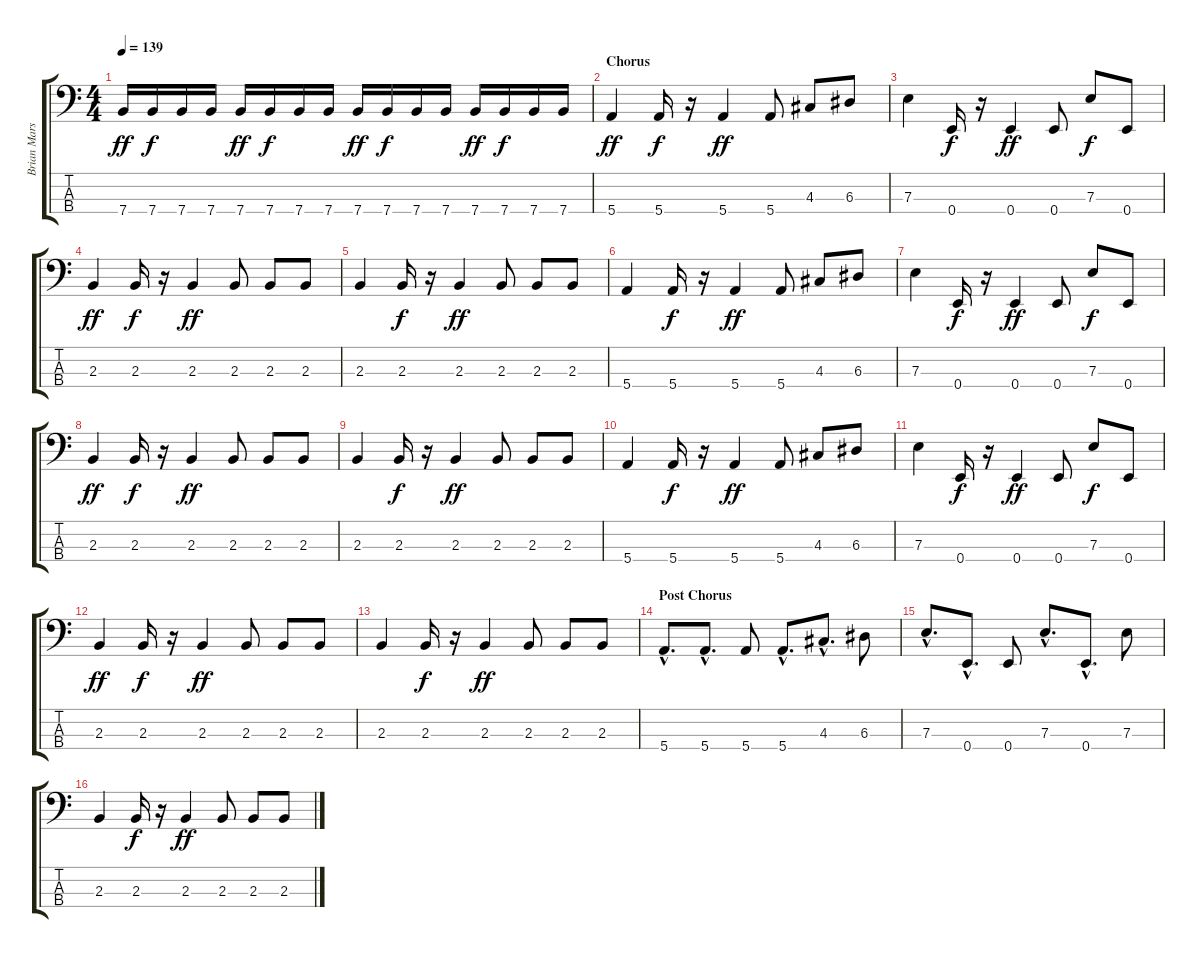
\track ("Brian Marshall - Bass" "Brian Mars") {instrument electricbasspick}
\staff {score tabs}
\tuning (G2 D2 A1 E1) {hide}
\ts (4 4)
\tempo 139
\clef f4
\ks c
7.4.16{dy ff} 7.4.16{dy f} 7.4.16 7.4.16 7.4.16{dy ff} 7.4.16{dy f} 7.4.16 7.4.16 7.4.16{dy ff} 7.4.16{dy f} 7.4.16 7.4.16 7.4.16{dy ff} 7.4.16{dy f} 7.4.16 7.4.16 |
\section ("" "Chorus")
5.4.4{dy ff} 5.4.16{dy f} r.16 5.4.4{dy ff} 5.4.8 4.3.8 6.3.8 |
7.3.4 0.4.16{dy f} r.16 0.4.4{dy ff} 0.4.8 7.3.8{dy f} 0.4.8 |
2.3.4{dy ff} 2.3.16{dy f} r.16 2.3.4{dy ff} 2.3.8 2.3.8 2.3.8 |
2.3.4 2.3.16{dy f} r.16 2.3.4{dy ff} 2.3.8 2.3.8 2.3.8 |
5.4.4 5.4.16{dy f} r.16 5.4.4{dy ff} 5.4.8 4.3.8 6.3.8 |
7.3.4 0.4.16{dy f} r.16 0.4.4{dy ff} 0.4.8 7.3.8{dy f} 0.4.8 |
2.3.4{dy ff} 2.3.16{dy f} r.16 2.3.4{dy ff} 2.3.8 2.3.8 2.3.8 |
2.3.4 2.3.16{dy f} r.16 2.3.4{dy ff} 2.3.8 2.3.8 2.3.8 |
5.4.4 5.4.16{dy f} r.16 5.4.4{dy ff} 5.4.8 4.3.8 6.3.8 |
7.3.4 0.4.16{dy f} r.16 0.4.4{dy ff} 0.4.8 7.3.8{dy f} 0.4.8 |
2.3.4{dy ff} 2.3.16{dy f} r.16 2.3.4{dy ff} 2.3.8 2.3.8 2.3.8 |
2.3.4 2.3.16{dy f} r.16 2.3.4{dy ff} 2.3.8 2.3.8 2.3.8 |
\section ("" "Post Chorus")
5.4{hac}.8{d} 5.4{hac}.8{d} 5.4.8 5.4{hac}.8{d} 4.3{hac}.8{d} 6.3.8 |
7.3{hac}.8{d} 0.4{hac}.8{d} 0.4.8 7.3{hac}.8{d} 0.4{hac}.8{d} 7.3.8 |
2.3.4 2.3.16{dy f} r.16 2.3.4{dy ff} 2.3.8 2.3.8 2.3.8
